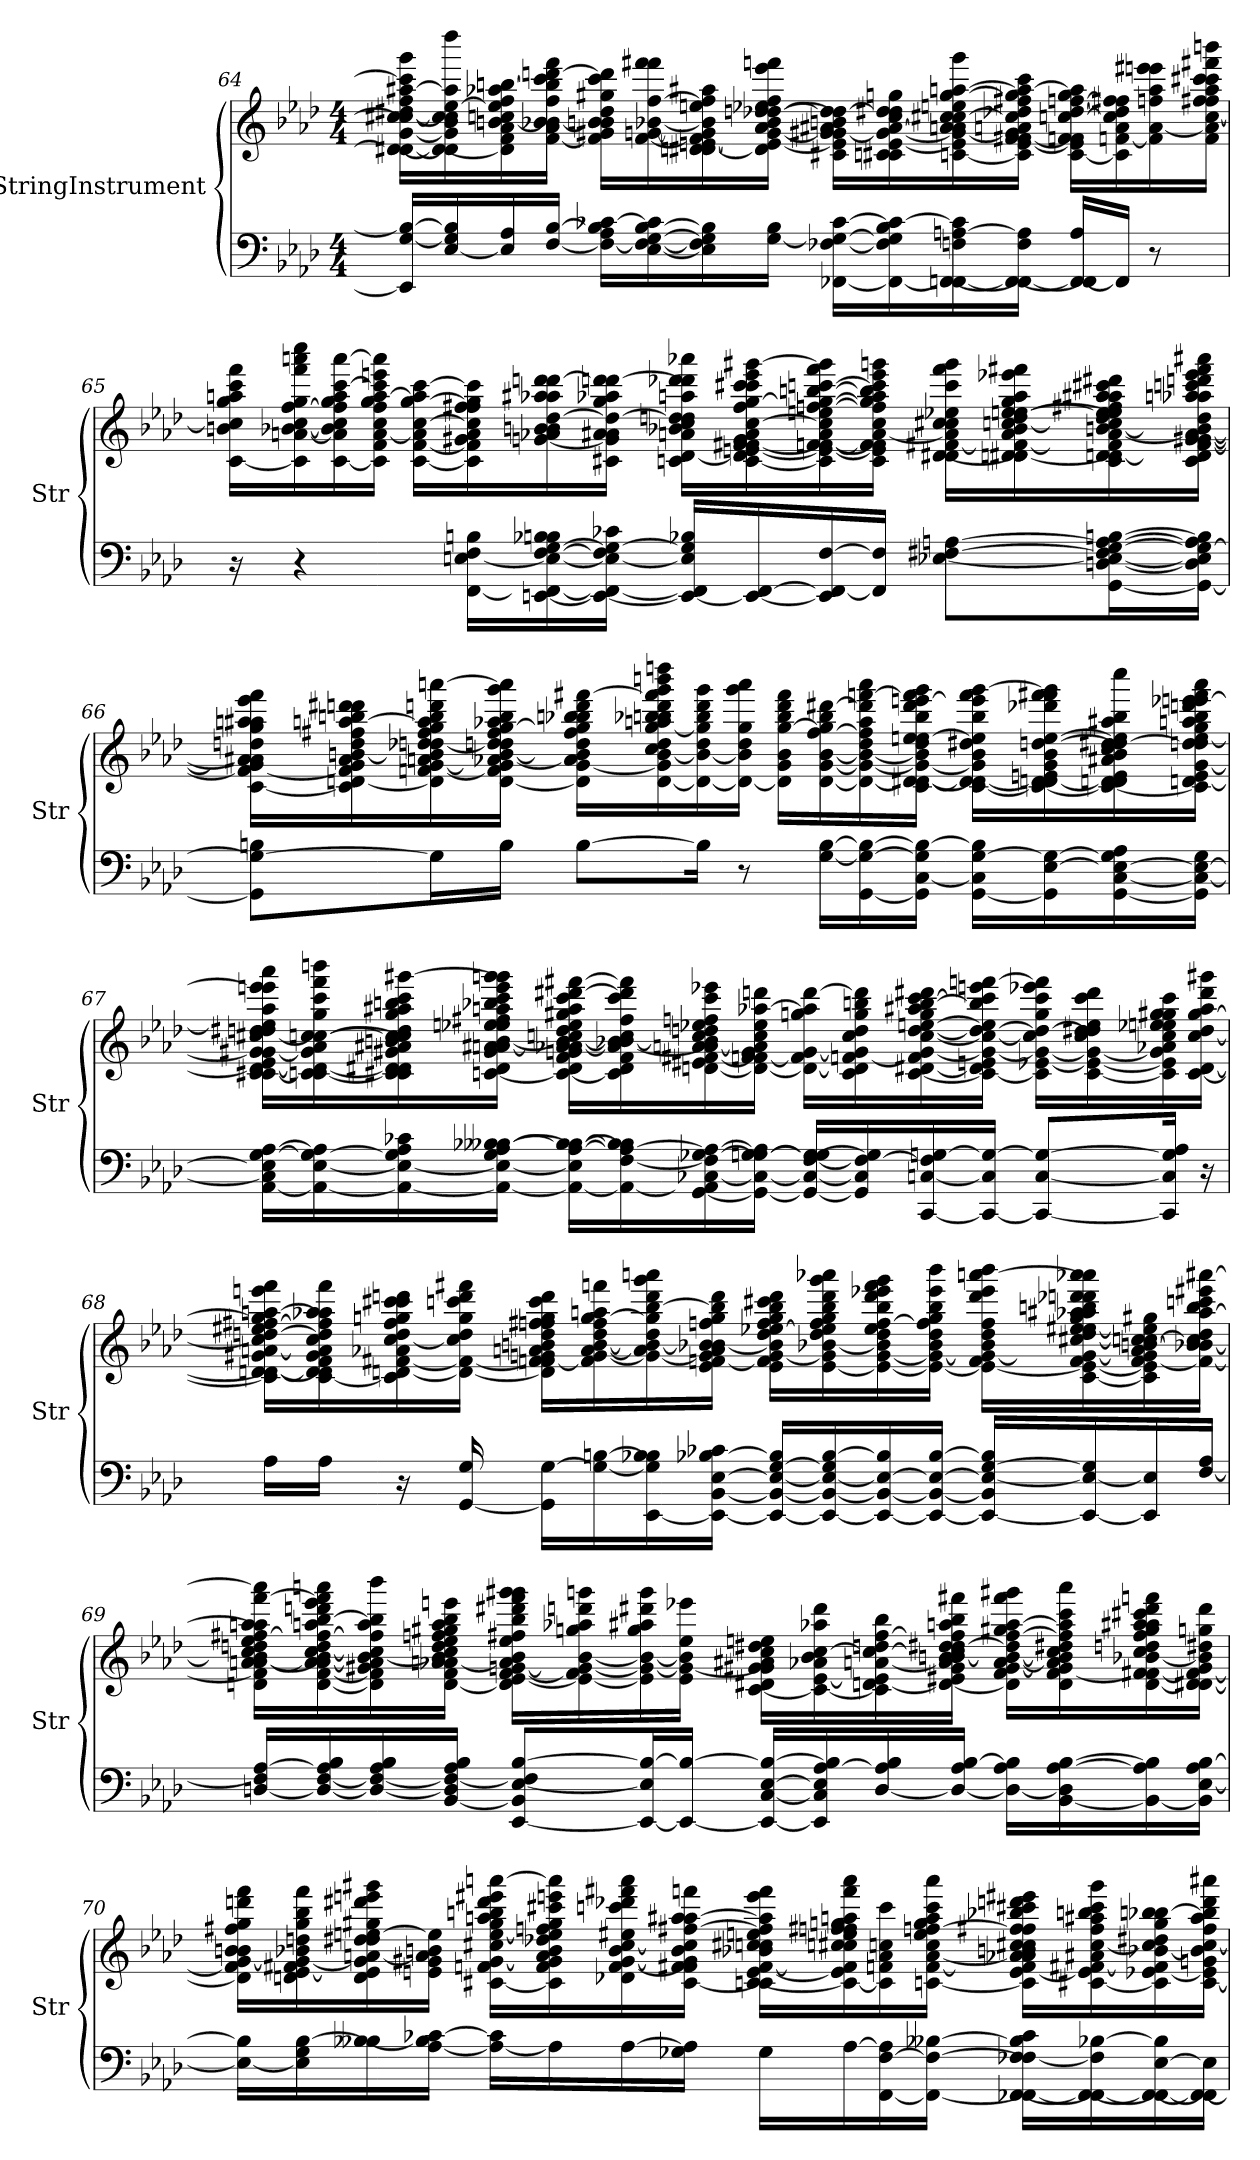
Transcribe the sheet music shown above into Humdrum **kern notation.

**kern	**kern
*part2	*part1
*staff2	*staff1
*I"StringInstrument	*I"StringInstrument
*I'Str	*I'Str
!!LO:PB:g=z
*clefF4	*clefG2
*k[b-e-a-d-]	*k[b-e-a-d-]
*M4/4	*M4/4
=64	=64
16EE-/] [16G/ 16B-/_LL	16d-\_ [16d#X\ [16g\ 16cc\_ [16cc#X\ 16dd#X\ 16ff\ [16aa#X\ 16ccc\] 16ggg\LL
[16E-/ 16G/] 16B-/]	16d-\_ 16d#\] 16g\] 16b-\ 16cc\] 16cc#\] [16ee-\ 16aa#\] 16dddd-\
16E-/] 16A-/	16d-\] 16f\ 16a-\ [16bn\ 16ccn\ 16ee-\] 16ff\ 16aa-X\ [16bbn\
[16F/ [16B-/JJ	[16f\ 16a-\ [16b-X\ 16b\] 16ff\ 16bb\] 16ccc\ [16dddn\ 16fff\JJ
16F\_ 16A-\ 16B-\] [16c-X\LL	16f\] 16g#X\ 16b-\] 16bn\ 16dd#\ 16gg#X\ 16ccc\ 16ddd\]LL
[16E-\ 16F\_ [16G\ [16B-\ 16c-\]	[16f\ [16gn\ [16b-X\ [16ff\ 16fff\ 16fff#X\
16E-\] 16F\] 16G\] 16B-\]	16dn\ [16d#X\ [16en\ 16f\] 16g\] 16b-\] 16een\ 16ff\] 16aa#X\
[16G\ 16B-\JJ	16d#\] 16e\_ [16g\ 16a-\ 16b-\ [16dd-X\ [16ddn\ 16ee-X\ 16ff\ 16eee-\ 16fffn\JJ
[16FF-X\ [16F-X\ 16G\_ [16c-\LL	16c#X\ 16e\] 16g\_ 16g#X\ 16a#X\ 16bn\ 16dd-\] 16dd\_LL
16FF-\_ 16F-\] 16G\] 16B-\ 16c-\_	16cn\ 16c#X\ [16e\ 16g\_ [16a#\ 16cc\ 16dd\] 16dd#X\ 16ggn\
16FF-\_ [16FFn\ 16Fn\ [16An\ 16c-\]	[16cn\ 16e\] 16g\_ 16an\ 16a#\] [16cc\ 16cc#X\ 16een\ [16gg\ [16aan\ 16ggg\
16FF-\_ 16FF\_ 16F\ 16A\]JJ	16c\] [16e\ 16f\ [16f#X\ 16g\] 16an\ 16cc\] 16dd-X\ 16ff#X\ 16gg\] 16aa\_ 16ccc\JJ
16FF-/_ 16FF/] 16A/LL	[16c\ 16e\] 16fn\ 16f#\] [16ccn\ [16dd-\ [16ffn\ 16gg\ 16aa\]LL
16FF-/JJ]	16c\] [16fn\ 16a\ 16cc\] 16dd-\] 16ff\] 16ff#X\
8r	16f\] [16a\ 16ffn\ 16aa\ 16eeen\ 16eee#X\
.	16f\ 16a\] [16cc\ 16ff\ 16ff#X\ 16aa\ 16ccc\ 16ccc#X\ 16fff#X\ 16bbbn\JJ
!!LO:LB:g=z
=65	=65
16r	[16c\ 16bn\ 16cc\] 16gg\ 16aan\ 16ccc\ 16fff\LL
4r	16c\] [16an\ [16b-X\ 16cc\ [16ff\ 16gg\ 16fff\ 16aaan\ 16cccc\
.	[16c\ 16a\] 16b-\] 16cc\ 16ff\] 16gg\ 16aa\ [16ccc\ [16aaa\
.	16c\] 16f\ [16a\ 16cc\ 16ff\ 16gg\ [16aa\ 16ccc\] 16eeen\ 16aaa\]JJ
.	[16c\ [16f\ 16a\] [16cc\ [16gg\ 16aa\] [16ccc\LL
[16FF\ [16En\ 16F\ 16Bn\LL	16c\] 16f\] 16g#X\ 16a\ 16cc\] 16ff\ 16ff#X\ 16gg\] 16ccc\]
[16EEn\ 16FF\_ 16E\_ [16F\ [16G\ 16B-X\ 16Bn\	[16gn\ 16a-X\ 16b-\ 16bn\ [16dd-\ 16aa-X\ 16aa#X\ [16ddd-\ 16dddn\
16EE\_ 16FF\_ 16E\_ 16F\] 16G\_ 16c-X\JJ	16c#X\ 16g\] 16a-\ 16a#X\ 16dd-\_ 16gg\ 16aa-X\ 16ddd-\] [16dddn\JJ
16EE/_ 16FF/] 16E/] 16G/] 16B-X/LL	16cn\ [16d-\ 16an\ 16b-X\ 16cc\ 16dd-\] 16ddn\ 16aan\ 16ddd-X\ 16ddd\] 16aaa-X\LL
16EE/_ [16FF/	[16c\ 16d-\] [16en\ 16f\ [16f#X\ 16g\ 16a\ [16cc\ 16ff#\ [16gg\ 16ccc\ 16ccc#X\ 16eee\ [16ggg#X\
16EE/] 16FF/_ [16F/	16c\] 16e\_ [16fn\ 16f#\_ 16a\ 16cc\] 16een\ [16ffn\ 16gg\_ [16bbn\ [16cccn\ 16fff\ 16ggg#\]
16FF/] 16F/]JJ	16c\ 16e\] 16f\] 16f#\] [16a\ 16cc\ 16ff\] 16gg\] 16aa\ 16bb\] 16ccc\] 16eee\ 16gggn\JJ
[8E-X\ [8F#X\ [8An\L	[16d-\ 16d#X\ [16f#X\ 16a\] 16cc\ 16cc#X\ 16ee-X\ 16ccc\ 16fff\ 16ggg\LL
.	16d-\] 16dn\ [16d#X\ 16f#\_ 16a\ 16b-\ [16ccn\ 16dd\ [16ee-\ [16een\ 16gg\ 16aa\ 16eee-X\ 16fff#X\
[16GG\ [16Dn\ 16E-\_ 16F#\] [16G\ 16A\_ [16Bn\L	16c\ [16dn\ 16d#\] 16f#\] [16a\ [16bn\ 16cc\] 16dd\ 16ee-\] 16ee\] 16ff#X\ 16aa\ 16aa#X\ 16ccc#X\ 16ddd#X\
16GG\_ 16D\] 16E-\] 16G\_ 16A\] 16B\]JJ	16c\ 16d\] [16f#\ [16g\ 16g#X\ 16a\_ 16b\] 16dd\ 16aa-X\ 16aan\ 16cccn\ 16dddn\ 16eee-\ 16fff#\ 16aaa#X\JJ
!!LO:LB:g=z
=66	=66
8GG\] 8G\_ 8Bn\L	[16c\ 16f#\_ 16g\] 16a\] 16a#X\ 16ddn\ 16gg\ 16aan\ 16aa#X\ 16eee-\ 16fff\LL
.	16c\] [16dn\ 16f#\] 16g\ 16a#\ [16bn\ 16dd\ 16ff#X\ [16aan\ 16bbn\ 16dddn\ 16ddd#X\
16G\L]	16d\] [16fn\ [16g\ 16an\ 16b\] [16dd-X\ 16ddn\ 16ff#\ 16gg\ 16aa\] 16bb\ 16dddn\ [16aaan\
16B\JJ	[16d\ 16f\] 16g\] [16a-X\ [16b\ 16dd-\] 16ddn\ 16ff#\ [16gg\ 16aa-X\ 16bb\ 16ggg\ 16aaa\]JJ
[8B\L	16d\] [16g\ 16a-\] 16b\] 16dd\ 16ff#\ 16gg\] 16bb-X\ 16bbn\ 16ddd\ [16fff#X\LL
.	[16d\ 16g\] [16b\ 16cc\ 16dd\ [16gg\ 16aan\ 16bb-X\ 16bbn\ 16ddd\ 16fff#\] 16ggg\ 16bbbn\ 16ddddn\
16B\Jk]	16d\_ 16b\_ 16dd\ 16gg\] 16bb\ 16ddd\ 16ggg\
8r	16d\_ 16b\] 16dd\ 16gg\ 16ggg\ 16aaa\JJ
.	16d\] 16g\ 16b\ [16gg\ 16bb\ 16ddd\ 16fff#\LL
[16G\ [16B\LL	[16d\ [16g\ [16b\ [16ff#\ 16gg\] 16bb\ [16ddd#X\
[16GG\ 16G\_ 16B\_	16d\_ 16g\_ 16b\_ 16dd\ 16ff#\] 16aa\ 16ddd#\] [16fffn\ 16aaa\
16GG\] [16C\ 16G\] 16B\_JJ	16c\ 16d\_ [16d#X\ 16g\_ 16b\] 16dd\ 16ee-\ [16een\ 16bb\ 16ddd#\ [16eeen\ 16fff\] 16ggg\JJ
[16GG\ 16C\] [16G\ 16B\]LL	[16c\ 16d\] 16d#\_ 16g\] 16b\ 16dd#X\ 16ee\] 16bb\ 16eee\] 16fff\ [16ggg\LL
16GG\] [16E-\ 16G\_	16c\_ 16dn\ 16d#\_ 16en\ 16g\ 16b\ [16ddn\ [16ee\ 16ddd-X\ 16fff\ 16fff#X\ 16ggg\]
[16GG\ [16C\ 16E-\_ 16G\] 16A-\	16c\_ 16dn\ 16d#\] 16e\ 16a#X\ 16b\ 16cc\ 16dd\] [16dd#X\ 16ee\] 16aa#X\ 16bb\ 16cccc\
16GG\] 16C\_ 16E-\_ 16G\JJ	16c\] [16dn\ 16e\ [16g\ 16ddn\ 16dd#\] [16ee\ 16gg\ 16aan\ 16bb\ 16dddn\ [16eee-X\ 16eeen\ 16fff#\ 16aaa\JJ
!!LO:LB:g=z
=67	=67
[16AA-\ 16C\] 16E-\] [16G\ [16A-\LL	16c\ [16c#X\ 16d\_ 16e-\ 16g\_ 16g#X\ [16cc#X\ 16ddn\ 16dd#X\ 16ee\] 16aa-\ 16eee-\] 16eeen\ 16aaa-\LL
16AA-\_ [16E-\ 16G\_ 16A-\]	[16cn\ 16c#\] 16d\_ 16g\] 16a-\ [16ccn\ 16cc#\_ 16gg\ 16ccc\ 16fff\ 16bbbn\
16AA-\_ 16E-\_ 16G\] 16A-\ 16c-X\	16c\] 16c#X\ 16d\] 16d#X\ 16g#X\ 16a#X\ 16bn\ 16cc\] 16cc#\] 16dd#\ 16gg\ 16aa#X\ 16bbn\ 16ccc\ [16ggg#X\
16AA-\_ 16E-\_ 16G\ 16A-\ [16B--X\ [16B-X\JJ	[16cn\ 16d#\ 16g#\ [16an\ 16a#X\ [16b\ 16ee-X\ 16een\ 16ff#X\ 16aan\ 16bb-X\ 16ccc\ 16eee\ 16gggn\ 16ggg#\]JJ
16AA-\_ 16E-\] [16A-\ 16B--\_ 16B-\_LL	16c\_ 16d#\ 16f\ 16gn\ [16a-X\ 16a\] 16b\_ 16ccn\ 16dd#\ 16ee\ 16gg#X\ 16aa\ 16ccc\ [16ddd#X\ [16fff#X\LL
16AA-\_ [16F\ 16A-\_ 16B--\] 16B-\]	16c\] 16d#\ 16f\ 16a-\_ [16b-X\ 16b\] 16cc\ 16ff#\ 16ccc\ 16ddd#\] 16fff#\]
[16GG\ 16AA-\] [16C-X\ 16F\] [16G-X\ 16A-\_	[16dn\ 16e#X\ [16f#X\ 16a-\_ 16an\ 16b-\] 16cc\ 16ddn\ 16ee-X\ 16ffn\ 16ccc\ 16eee-X\
16GG\_ 16C-\_ 16G-\_ [16Gn\ 16A-\]JJ	16d\_ [16fn\ 16f#\] 16g\ 16a-\] 16cc\ 16ee-\ [16aa-X\ 16dddn\JJ
16GG/_ 16C-/_ [16F/ 16G-/] 16G/_LL	16d\_ 16f\] [16g\ 16ggn\ 16aa-\] [16ddd\LL
16GG/] 16C-/] 16F/_ 16G/]	16c\ 16d\] [16fn\ 16g\] 16cc\ 16dd\ 16gg\ 16bbn\ 16ddd\]
[16CC/ [16Cn/ 16F/] [16Gn/	[16c\ [16d#X\ 16f\] [16g\ [16cc\ [16dd\ [16een\ 16gg\ 16aa#X\ [16bb\ [16ccc\ 16ddd#X\
16CC/_ 16C/] 16G/_JJ	16c\_ 16d#\] 16en\ 16g\_ 16cc\_ 16dd\_ 16ee\] 16bb\] 16ccc\] 16eeen\ [16fffn\JJ
8CC/_ [8C/ 8G/_L	16c\] [16e-X\ 16g\_ 16cc\] 16dd\_ 16gg\ 16ccc\ 16eee-X\ 16fff\]LL
.	[16c\ 16e-\_ 16g\_ 16cc\ 16dd\] 16dd#X\ 16ee\ 16ccc\ 16ddd#\
16CC/] 16C/] 16G/] 16A-/Jk	16c\] 16e-\] 16g\] 16a-X\ 16cc\ 16ee-X\ 16een\ 16gg\ 16gg#X\ 16ccc\
16r	[16c\ [16d#\ [16cc\ 16dd#\ [16gg#\ 16aa#\ 16ddd#\ 16ggg#X\JJ
!!LO:LB:g=z
=68	=68
16A-\LL	16c\] [16dn\ 16d#\_ 16g#X\ [16an\ 16cc\] [16ddn\ 16ee#X\ [16ff#X\ 16gg#\] [16aan\ 16eeen\ 16fff\LL
16A-\JJ	[16c\ 16d\] 16d#\] 16f\ 16g#\ 16a\] 16cc\ 16dd\] 16ff#\] 16aa-X\ 16aa\] 16fff\
16r	16c\] [16dn\ [16f#X\ 16a-X\ [16cc\ 16dd\ 16ff#\ 16ggn\ 16ccc\ 16ccc#X\ 16dddn\
[16GG/ 16G/	16d\_ 16f#\_ 16cc\] 16dd\ 16gg\ 16cccn\ 16ddd\ 16fff#X\JJ
16GG\] [16G\LL	16d\] [16fn\ 16f#\] 16gn\ 16an\ 16bn\ 16dd\ 16ffn\ 16ff#X\ 16gg\ 16ccc\ 16ddd\LL
16G\_ [16Bn\	16f\] [16g\ [16a\ [16b\ 16dd\ 16ff#\ [16gg\ 16aan\ 16fffn\
[16EE-\ 16G\] 16B-X\ 16B\]	16g\_ 16a\] 16b\_ 16dd\ 16gg\] [16bb-\ 16ddd\ 16ggg\ 16aaan\
16EE-\_ [16BB-\ [16E-\ [16B-X\ 16c-X\JJ	16e-\ [16fn\ 16g\] 16a\ [16b-X\ 16b\] 16ffn\ 16gg\ 16bb-\] 16ddd\JJ
16EE-/_ 16BB-/_ 16E-/_ [16G/ 16B-/]LL	16e-\ 16f\] [16g\ 16b-\] 16dd\ [16ee-X\ 16ff\ 16gg\ 16bb-\ 16ccc#X\ 16ddd\LL
16EE-/_ 16BB-/_ 16E-/_ 16G/] [16B-/	[16e-\ 16g\] [16b-X\ 16dd\ 16ee-\] 16ff\ 16gg\ 16bb-\ 16ddd\ 16ggg\ 16aaa-X\
16EE-/_ 16BB-/_ 16E-/_ 16B-/]	16e-\_ [16g\ 16b-\] 16dd\ 16ee-\ [16ff\ 16bb-\ 16ddd\ 16eee-X\ 16fff\ 16ggg\
16EE-/_ 16BB-/_ 16E-/_ [16B-/JJ	16e-\_ 16g\_ 16b-\ 16dd\ 16ff\] 16gg\ 16bb-\ 16eee-\ 16bbb-\JJ
16EE-/_ 16BB-/] 16E-/_ [16G/ 16B-/]LL	16e-\_ 16f\ 16g\_ 16b-\ 16dd\ 16ff\ 16ddd\ 16eee-\ [16aaan\ 16bbb-\LL
16EE-/_ 16E-/_ 16G/]	[16c\ 16e-\_ 16f\ 16g\_ [16cc#X\ 16dd\ [16ee-\ 16ee#X\ 16gg\ 16aa-X\ 16aa#X\ 16bbn\ 16ddd-X\ 16dddn\ 16aaa-X\ 16aaa\]
16EE-/] 16E-/]	16c\] 16e-\] [16f\ 16g\] 16a\ [16bn\ [16ccn\ 16cc#\] 16ee-\] 16gg#X\
[16F/ 16A-/JJ	16f\_ [16b-X\ 16b\] 16cc\] 16dd\ [16aa#\ 16bb\ 16cccn\ 16eee#X\ [16aaa#X\JJ
!!LO:LB:g=z
=69	=69
[16Dn/ 16F/] [16A-/LL	16dn\ 16f\] [16a-\ [16an\ 16b-\] 16cc\ 16ddn\ 16ee-\ [16ff#X\ 16aan\ 16aa#\] [16fff\ 16aaa#\]LL
16D/_ [16F/ 16A-/] 16B-/	[16d\ [16f\ 16a-\] 16a\_ 16b-\ [16cc\ 16dd\ 16ff#\_ 16aan\ [16bb-\ 16dddn\ 16eee-\ 16fff\] 16aaan\
16D/_ 16F/_ 16A-/ 16B-/	16d\] 16f\] 16g#X\ 16a\] [16b-\ 16cc\] 16ff#\] 16aa\ 16bb-\] 16bbb-\
[16BB-/ 16D/] 16F/_ 16A-/ 16B-/JJ	[16d\ 16f\ [16a-X\ 16an\ 16b-\] 16cc\ 16dd\ 16ee-\ 16ffn\ 16gg#X\ 16aa\ 16bb-\ 16eeen\JJ
[8EE-/ 8BB-/] [8E-/ 8F/] [8B-/L	16d\] [16e-\ [16f\ [16gn\ 16a-\] 16b-\ 16ee-\ 16ff#X\ 16bb-\ 16ddd#X\ 16fff\ 16ggg\ 16ggg#X\LL
.	16e-\_ 16f\] 16g\_ [16b-\ 16ggn\ 16aa-X\ 16dddn\ 16gggn\
16EE-/_ 16E-/] 16B-/_L	16e-\] 16g\_ 16b-\_ 16gg\ 16aa#X\ 16ddd#X\ 16ggg\
16EE-/_ 16B-/_JJ	16e-\ 16g\_ 16b-\] 16ee-\ 16eee-X\JJ
16EE-/_ [16C/ [16E-/ 16B-/_LL	[16c\ 16d#X\ 16g\] 16g#X\ 16a#X\ 16cc\ 16dd#X\ 16een\LL
16EE-/] 16C/] 16E-/] [16A-/ 16B-/]	16c\_ [16e-\ 16a-X\ 16b-\ [16cc\ 16aa-X\ 16ddd#\
[16D/ 16A-/] 16B-/	16c\] [16dn\ 16e-\] [16an\ 16cc\_ 16ddn\ [16ff#\ 16bb-\
16D/_ 16A-/ [16B-/JJ	16d\_ 16e#X\ 16g#\ 16a\] 16b-\ [16bn\ 16cc\] [16dd\ 16dd#X\ 16ff#\] 16aan\ 16bb-\ 16fff#X\JJ
16D\_ 16A-\ 16B-\]LL	16d\] 16f\ [16g#\ [16a\ 16b\_ 16dd\] [16ff#\ 16gg#X\ [16aa\ 16fff#\ 16ggg#X\LL
[16BB-\ 16D\] [16A-\ [16B-\	16d\ [16f\ 16g#\] 16a\] 16b\] 16cc\ 16dd#X\ 16ff#\] 16aa\] 16ccc\ 16aaa\
16BB-\_ 16A-\] 16B-\]	[16d\ 16f\] [16f#X\ [16b-X\ 16cc\ 16ddn\ 16ff#\ 16gg#\ 16aa\ 16aa#X\ 16ccc#X\ 16ddd#\ 16fffn\
16BB-\] [16E-\ 16A-\ [16B-\JJ	16d\] [16d#X\ 16f#\_ 16g#\ 16b-\] 16dd#X\ 16ggn\ 16ddd#\JJ
!!LO:PB:g=z
=70	=70
16E-\_ 16B-\]LL	16d#\] 16f#\] [16g\ 16b-\ 16bn\ 16ff#X\ 16gg\ 16dddn\ 16fff\LL
16E-\] 16G\ [16B-\	16dn\ [16e-\ 16f#X\ 16g\_ 16b-X\ 16ddn\ 16gg\ 16bb-\ 16fff\
[16B--X\ 16B-\]	16d\ 16e-\] 16g\] [16an\ 16dd\ 16dd#X\ [16een\ 16gg#X\ 16ddd#X\ 16eeen\ 16ggg#X\
[16A-\ 16B--\] [16c-X\JJ	16en\ 16g#X\ 16a\] 16bn\ 16ee\]JJ
16A-\_ 16c-\]LL	[16c#X\ 16fn\ [16g#\ 16cc#X\ [16ee\ 16gg#\ 16aan\ 16bbn\ 16ddd#\ 16eee#X\ [16aaan\LL
16A-\]	16c#\] 16f\ 16g#\] 16a\ 16b\ 16dd-X\ 16ee\] 16ffn\ 16gg#\ 16ccc#X\ 16eeen\ 16aaa\]
[16A-\	16d-X\ [16f\ [16g#\ 16b\ [16cc#\ 16ee#X\ 16cccn\ 16ddd-X\ 16fff#X\ 16aaa\
16G-X\ 16A-\]JJ	[16c#\ 16f\] 16f#X\ 16g#\] 16b\ 16cc#\] [16ff#X\ 16aa\ [16aa#X\ 16fffn\JJ
16G-\LL	[16cn\ 16c#\] [16e\ [16f#\ 16b-X\ 16ccn\ 16cc#X\ 16een\ 16ff#\] 16aa#\] 16eee\ 16fff\LL
[16A-\	16c\_ 16e\] 16f#\] 16ccn\ 16cc#X\ 16ee\ 16ffn\ 16ff#X\ 16ggn\ 16aan\ 16fff\ 16aaa\
[16FF\ [16F\ 16A-\]	16c\] 16fn\ 16a\ 16ccn\ 16ccc\
16FF\_ 16F\_ [16B--X\JJ	[16cn\ [16f\ [16a\ 16cc\ 16ee\ [16ffn\ 16gg\ 16aa\ 16ccc\ 16aaa\JJ
[16FF-X\ 16FF\_ [16F-X\ 16F\] 16B--\] 16c-\LL	16c\] [16e\ 16f\] 16a-X\ 16a\] 16bn\ 16cc\ 16cc#X\ 16ff\] 16ff#X\ 16bb-X\ 16ccc#X\ 16dddn\ 16eee#X\LL
16FF-\_ 16FF\_ 16F-\] [16B-X\	[16c#X\ 16e\] [16f#X\ 16a#X\ [16cc#\ 16ff#\ 16aa#X\ 16bbn\ 16ccc#\ 16ggg#\
16FF-\_ 16FF\_ [16E-\ 16B-\]	16c#\] [16e-X\ 16f#\] [16b-X\ 16cc#\] 16dd#X\ 16gg\ 16bb-X\ [16bbn\
16FF-\_ 16FF\] 16E-\]JJ	[16c#\ 16e-\] 16gn\ 16b-\] [16cc#\ 16ff#\ 16aa#\ 16bb\] 16ddd\ 16aaa#X\JJ
=	=
*-	*-
